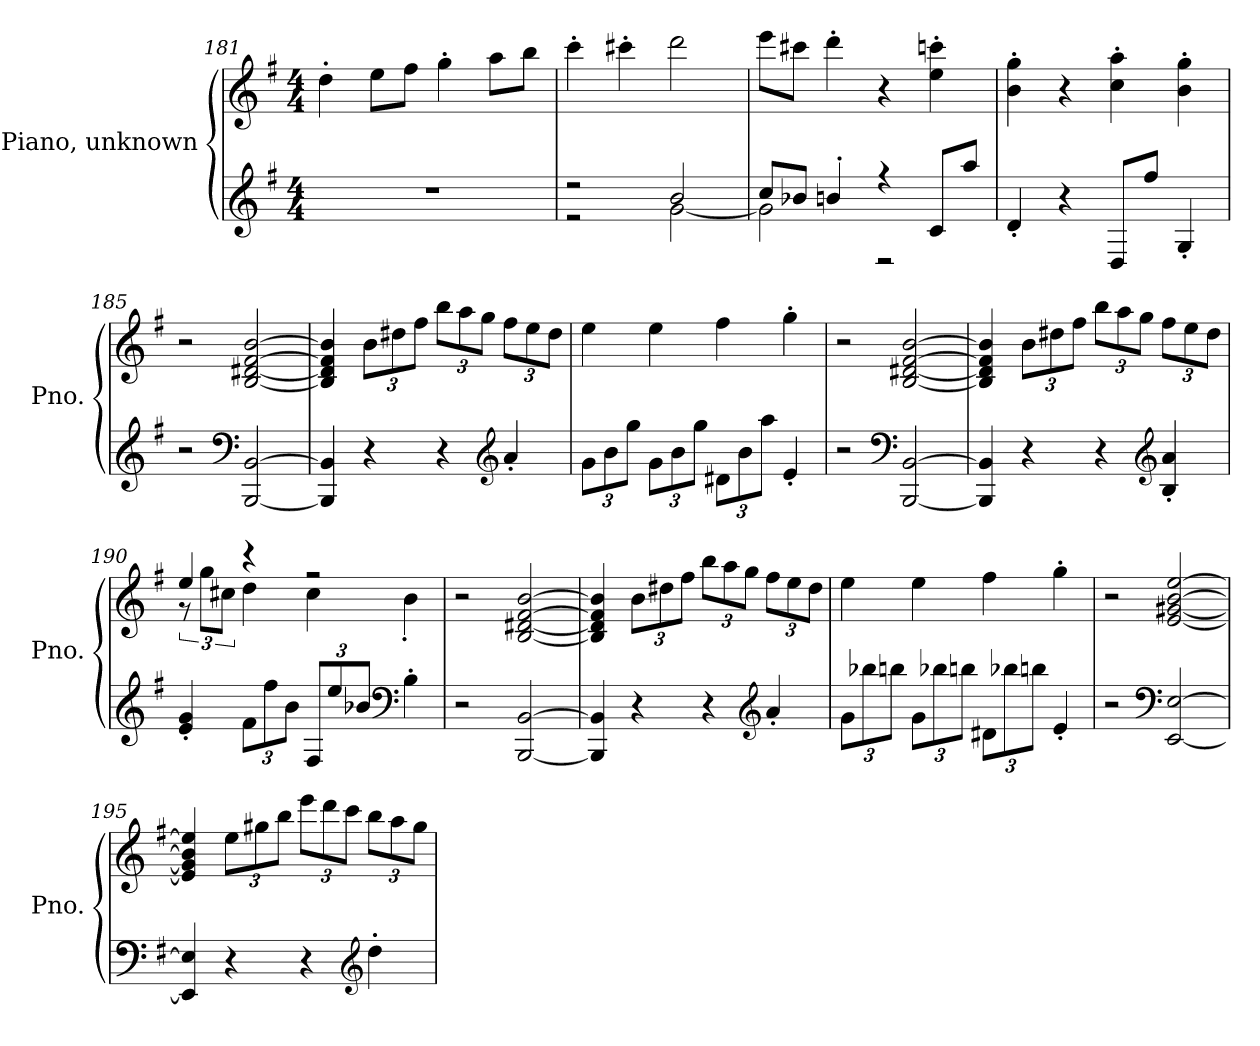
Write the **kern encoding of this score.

**kern	**kern
*part1	*part1
*staff2	*staff1
*I"Piano, unknown	*
*I'Pno.	*
*clefG2	*clefG2
*k[f#]	*k[f#]
*M4/4	*M4/4
=181	=181
1r	4dd'\
.	8ee\L
.	8ff#\J
.	4gg'\
.	8aa\L
.	8bb\J
=182	=182
*^	*
2r	2r	4ccc'\
.	.	4ccc#X'\
2b/	[2g\	2ddd\
=183	=183	=183
8cc/L	2g\]	8eee\L
8b-X/J	.	8ccc#X\J
4bn'/	.	4ddd'\
4r	2r	4r
8c/L	.	4ee\' 4cccn\'
8aa/J	.	.
*v	*v	*
!!LO:LB:g=z
=184	=184
4d'/	4b\' 4gg\'
4r	4r
8D/L	4cc\' 4aa\'
8ff#/J	.
4G'/	4b\' 4gg\'
=185	=185
2r	2r
*clefF4	*
[2BBB/ [2BB/	[2B/ [2d#X/ [2f#/ [2b/
=186	=186
4BBB/] 4BB/]	4B/] 4d#/] 4f#/] 4b/]
*	*Xbrackettup
4r	12b\L
.	12dd#X\
.	12ff#\J
4r	12bb\L
.	12aa\
.	12gg\J
*clefG2	*
4a'/	12ff#\L
.	12ee\
.	12dd#\J
=187	=187
*Xbrackettup	*
12g\L	4ee\
12b\	.
12gg\J	.
12g\L	4ee\
12b\	.
12gg\J	.
12d#X\L	4ff#\
12b\	.
12aa\J	.
4e'/	4gg'\
=188	=188
2r	2r
*clefF4	*
[2BBB/ [2BB/	[2B/ [2d#X/ [2f#/ [2b/
!!LO:LB:g=z
=189	=189
4BBB/] 4BB/]	4B/] 4d#/] 4f#/] 4b/]
4r	12b\L
.	12dd#X\
.	12ff#\J
4r	12bb\L
.	12aa\
.	12gg\J
*clefG2	*
4B/' 4a/'	12ff#\L
.	12ee\
.	12dd#\J
=190	=190
*	*^
*	*	*brackettup
4e/' 4g/'	4ee/	12r
.	.	12gg\L
.	.	12cc#X\J
12f#\L	4r	4dd\
12ff#\	.	.
12b\J	.	.
12F#/L	2r	4cc#\
12ee/	.	.
12b-X/J	.	.
*clefF4	*	*
4B'\	.	4b'\
*	*v	*v
=191	=191
2r	2r
[2BBB/ [2BB/	[2B/ [2d#X/ [2f#/ [2b/
=192	=192
4BBB/] 4BB/]	4B/] 4d#/] 4f#/] 4b/]
*	*Xbrackettup
4r	12b\L
.	12dd#X\
.	12ff#\J
4r	12bb\L
.	12aa\
.	12gg\J
*clefG2	*
4a'/	12ff#\L
.	12ee\
.	12dd#\J
!!LO:LB:g=z
=193	=193
12g\L	4ee\
12bb-X\	.
12bbn\J	.
12g\L	4ee\
12bb-X\	.
12bbn\J	.
12d#X\L	4ff#\
12bb-X\	.
12bbn\J	.
4e'/	4gg'\
=194	=194
2r	2r
*clefF4	*
[2EE/ [2E/	[2e/ [2g#X/ [2b/ [2ee/
=195	=195
4EE/] 4E/]	4e/] 4g#/] 4b/] 4ee/]
4r	12ee\L
.	12gg#X\
.	12bb\J
4r	12eee\L
.	12ddd\
.	12ccc\J
*clefG2	*
4dd'\	12bb\L
.	12aa\
.	12gg#\J
=	=
*-	*-
